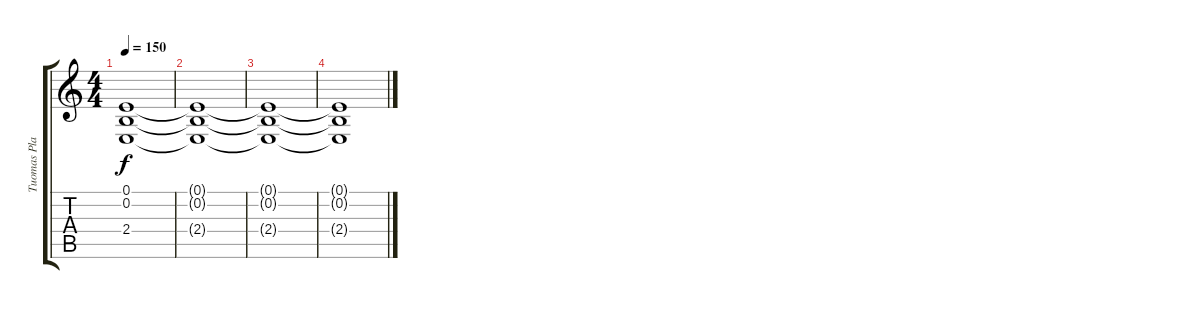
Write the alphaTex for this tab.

\track ("Tuomas Planman" "Tuomas Pla") {instrument choiraahs}
\staff {score tabs}
\tuning (E4 B3 G3 D3 A2 E2) {hide}
\ts (4 4)
\tempo 150
\clef g2
\ks c
(0.1{t} 0.2{t} 2.4{t}).1{dy f} |
(0.1{t} 0.2{t} 2.4{t}).1 |
(0.1{t} 0.2{t} 2.4{t}).1 |
(0.1{t} 0.2{t} 2.4{t}).1
